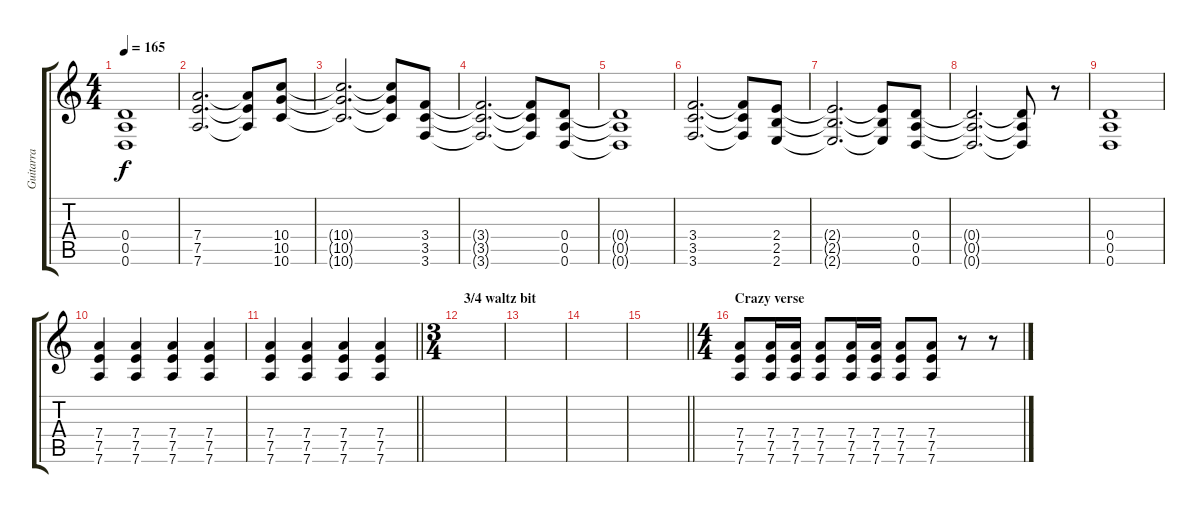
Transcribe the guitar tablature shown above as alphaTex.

\track ("Guitarra" "Guitarra") {instrument overdrivenguitar}
\staff {score tabs}
\tuning (E4 B3 G3 D3 A2 D2) {hide}
\ts (4 4)
\tempo 165
\clef g2
\ks c
(0.4 0.5 0.6).1{dy f} |
(7.4 7.5 7.6).2{d} (7.4{t} 7.5{t} 7.6{t}).8 (10.4 10.5 10.6).8 |
(10.4{t} 10.5{t} 10.6{t}).2{d} (10.4{t} 10.5{t} 10.6{t}).8 (3.4 3.5 3.6).8 |
(3.4{t} 3.5{t} 3.6{t}).2{d} (3.4{t} 3.5{t} 3.6{t}).8 (0.4 0.5 0.6).8 |
(0.4{t} 0.5{t} 0.6{t}).1 |
(3.4 3.5 3.6).2{d} (3.4{t} 3.5{t} 3.6{t}).8 (2.4 2.5 2.6).8 |
(2.4{t} 2.5{t} 2.6{t}).2{d} (2.4{t} 2.5{t} 2.6{t}).8 (0.4 0.5 0.6).8 |
(0.4{t} 0.5{t} 0.6{t}).2{d} (0.4{t} 0.5{t} 0.6{t}).8 r.8 |
(0.4 0.5 0.6).1 |
(7.4 7.5 7.6).4 (7.4 7.5 7.6).4 (7.4 7.5 7.6).4 (7.4 7.5 7.6).4 |
\barLineRight lightlight
(7.4 7.5 7.6).4 (7.4 7.5 7.6).4 (7.4 7.5 7.6).4 (7.4 7.5 7.6).4 |
\ts (3 4)
\section ("" "3/4 waltz bit")
|
|
|
\barLineRight lightlight
|
\ts (4 4)
\section ("" "Crazy verse")
(7.4 7.5 7.6).8 (7.4 7.5 7.6).16 (7.4 7.5 7.6).16 (7.4 7.5 7.6).8 (7.4 7.5 7.6).16 (7.4 7.5 7.6).16 (7.4 7.5 7.6).8 (7.4 7.5 7.6).8 r.8 r.8
